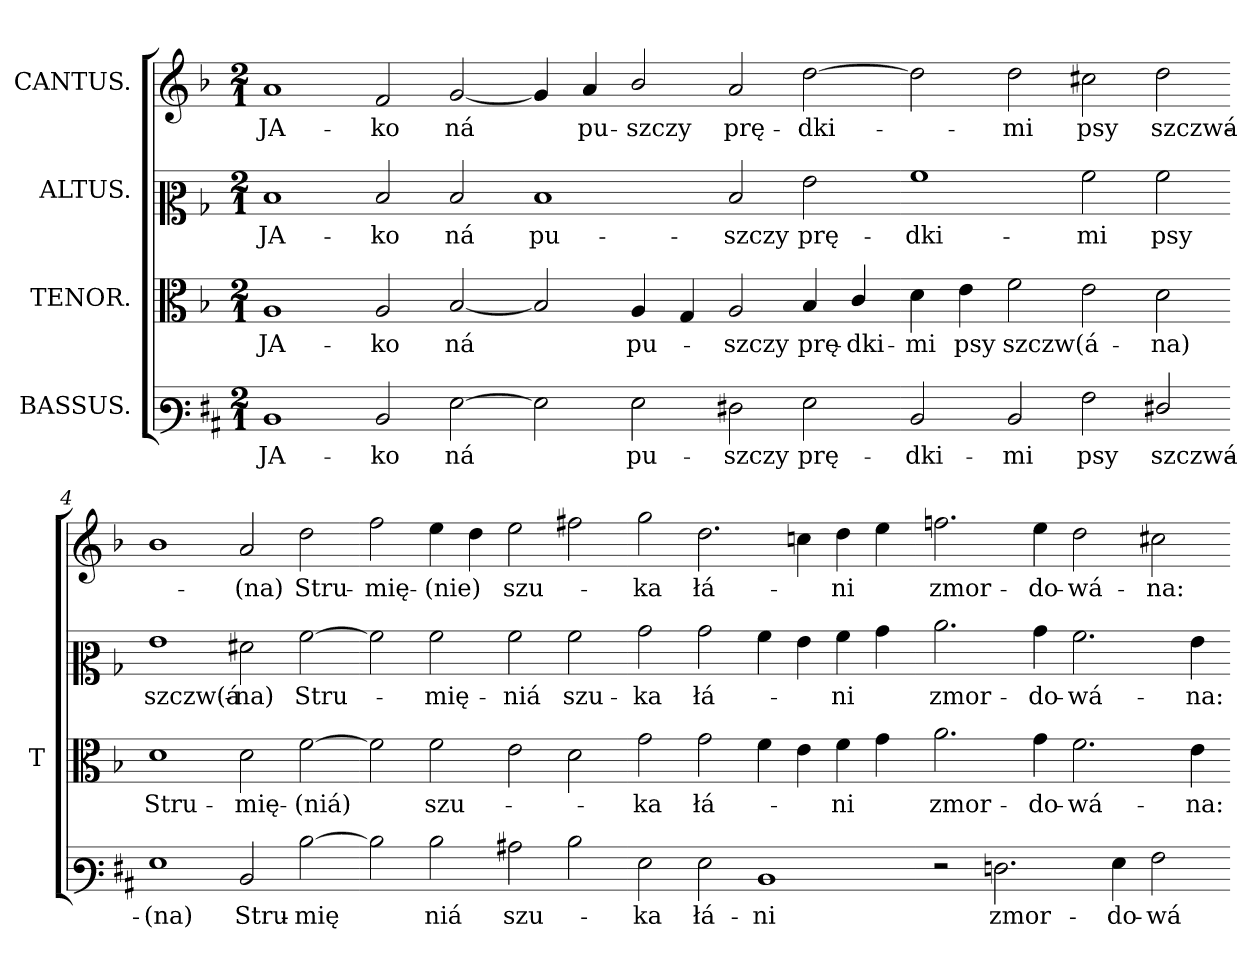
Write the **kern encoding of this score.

**kern	**text	**kern	**text	**kern	**text	**kern	**text
*part4	*part4	*part3	*part3	*part2	*part2	*part1	*part1
*staff4	*staff4	*staff3	*staff3	*staff2	*staff2	*staff1	*staff1
*I"BASSUS.	*	*I"TENOR.	*	*I"ALTUS.	*	*I"CANTUS.	*
*	*	*I'T	*	*	*	*	*
*clefF3	*	*clefC3	*	*clefC2	*	*clefG2	*
*k[f#c#]	*	*k[b-]	*	*k[b-]	*	*k[b-]	*
*M2/1	*	*M2/1	*	*M2/1	*	*M2/1	*
=1	=1	=1	=1	=1	=1	=1	=1
1D/	JA-	1A/	JA-	1d/	JA-	1a/	JA-
2D/	-ko	2A/	-ko	2d/	-ko	2f/	-ko
[2G\	ná	[2B-/	ná	2d/	ná	[2g/	ná
=2-	=2-	=2-	=2-	=2-	=2-	=2-	=2-
2G\]	.	2B-/]	.	1d/	pu-	4g/]	.
.	.	.	.	.	.	4a/	pu-
2G\	pu-	4A/	pu-	.	.	2b-/	szczy
.	.	4G/	.	.	.	.	.
2F#X\	-szczy	2A/	-szczy	2d/	-szczy	2a/	prę-
2G\	prę-	4B-/	prę-	2g\	prę-	[2dd\	-dki-
.	.	4c/	-dki-	.	.	.	.
=3-	=3-	=3-	=3-	=3-	=3-	=3-	=3-
2D/	-dki-	4d\	-mi	1a\	-dki-	2dd\]	.
.	.	4e\	psy	.	.	.	.
2D/	-mi	2f\	szczw(á-	.	.	2dd\	-mi
2A\	psy	2e\	.	2a\	-mi	2cc#X\	psy
2F#X/	szczwá-	2d\	-na)	2a\	psy	2dd\	szczwá-
=4-	=4-	=4-	=4-	=4-	=4-	=4-	=4-
1G\	-(na)	1d\	Stru-	1g\	szczw(á-	1b-\	.
2D/	Stru-	2d\	-mię-	2f#X\	-na)	2a/	-(na)
[2d\	-mię	[2f\	-(niá)	[2a\	Stru-	2dd\	Stru-
=5-	=5-	=5-	=5-	=5-	=5-	=5-	=5-
2d\]	.	2f\]	.	2a\]	.	2ff\	-mię-
2d\	-niá	2f\	szu-	2a\	-mię-	4ee\	-(nie)
.	.	.	.	.	.	4dd\	.
2c#X\	szu-	2e\	.	2a\	-niá	2ee\	szu-
2d\	.	2d\	.	2a\	szu-	2ff#X\	.
=6-	=6-	=6-	=6-	=6-	=6-	=6-	=6-
2G\	-ka	2g\	-ka	2b-\	-ka	2gg\	-ka
2G\	łá-	2g\	łá-	2b-\	łá-	2.dd\	łá-
1D/	-ni	4f\	.	4a\	.	.	.
.	.	4e\	.	4g\	.	4ccn\	.
.	.	4f\	-ni	4a\	-ni	4dd\	-ni
.	.	4g\	.	4b-\	.	4ee\	.
=7-	=7-	=7-	=7-	=7-	=7-	=7-	=7-
2r	.	2.a\	zmor-	2.cc\	zmor-	2.ffn\	zmor-
2.Fn\	zmor-	.	.	.	.	.	.
.	.	4g\	-do-	4b-\	-do-	4ee\	-do-
.	.	2.f\	-wá-	2.a\	-wá-	2dd\	-wá-
4G\	-do-	.	.	.	.	.	.
2A\	wá-	.	.	.	.	2cc#X\	-na:
.	.	4e\	-na:	4g\	-na:	.	.
=-	=-	=-	=-	=-	=-	=-	=-
*-	*-	*-	*-	*-	*-	*-	*-
